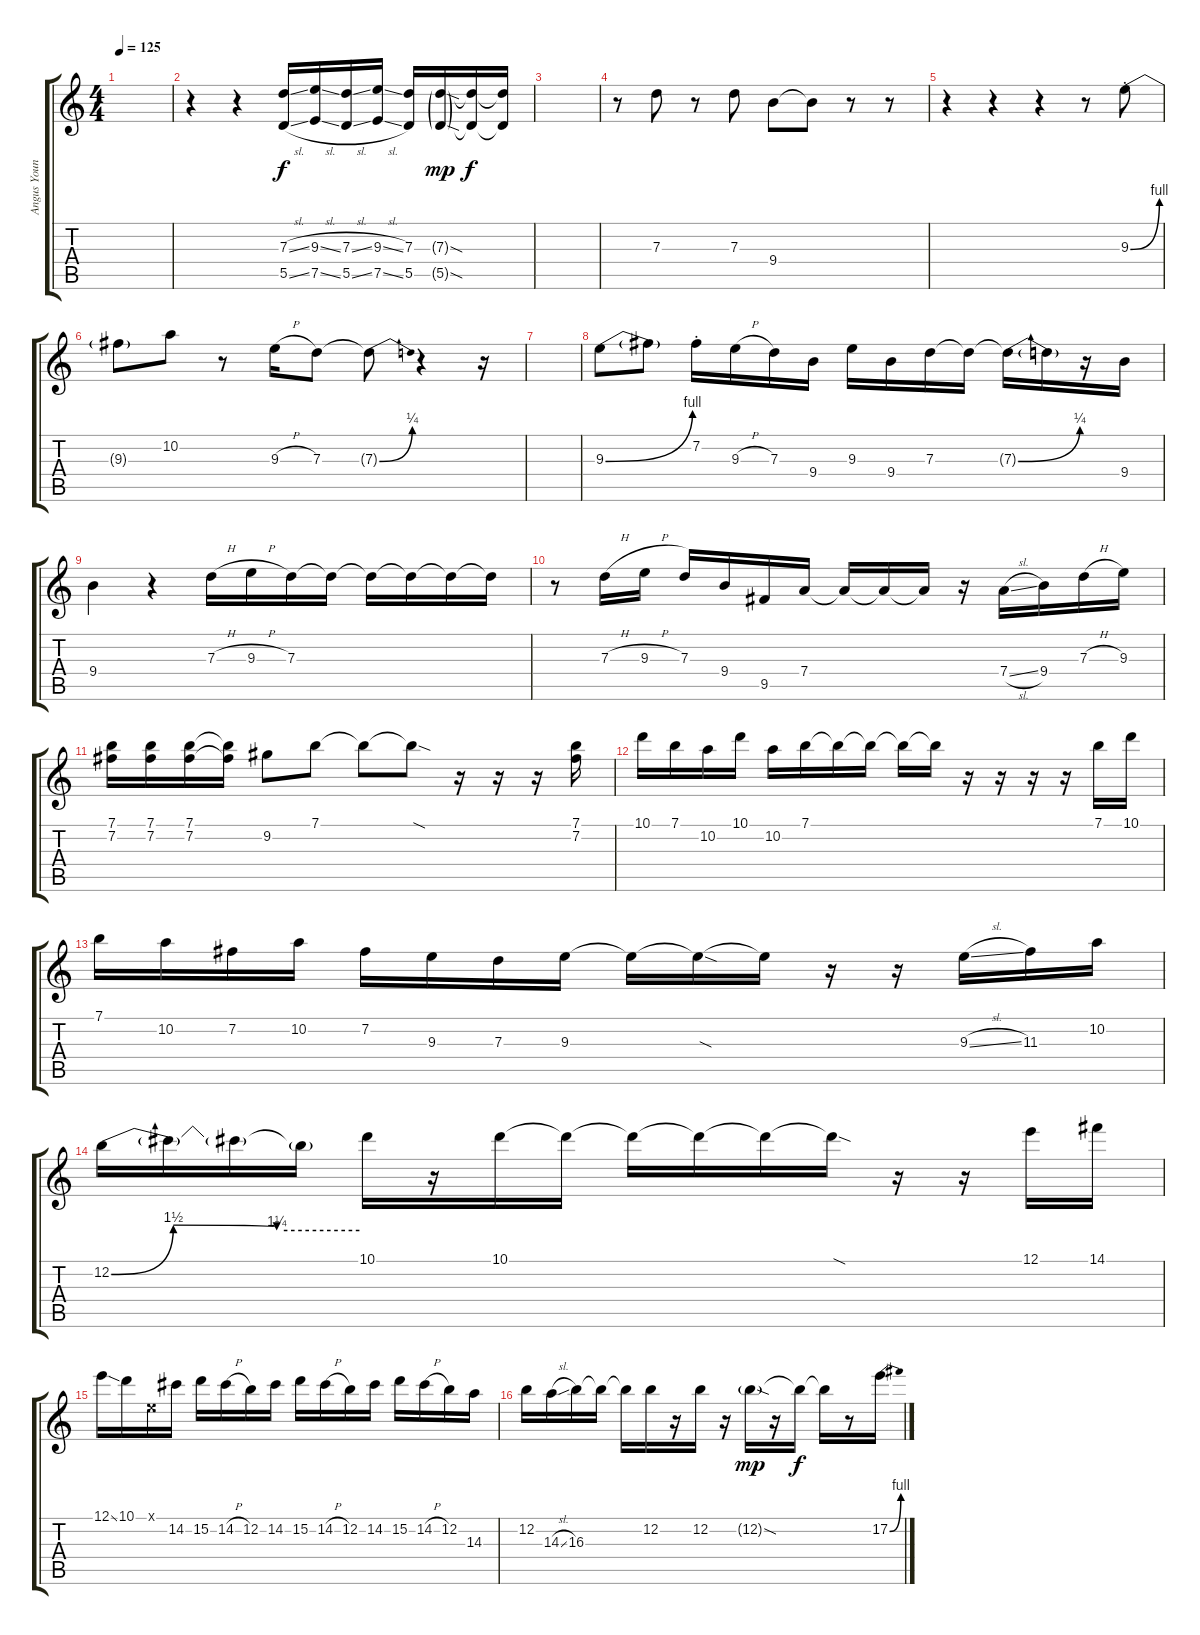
\track ("Angus Young" "Angus Youn") {instrument distortionguitar}
\staff {score tabs}
\tuning (E4 B3 G3 D3 A2 E2) {hide}
\ts (4 4)
\tempo 125
\clef g2
\ks c
|
r.4 r.4 (7.3{sl} 5.5{sl}).16 (9.3{sl} 7.5{sl}).16 (7.3{sl} 5.5{sl}).16 (9.3{sl} 7.5{sl}).16 (7.3 5.5).16 (7.3{sod g} 5.5{sod g}).16{dy mp} (7.3{t} 5.5{t}).16{dy f} (7.3{t} 5.5{t}).16 |
|
r.8 7.3.8 r.8 7.3.8 9.4.8 9.4{t}.8 r.8 r.8 |
r.4 r.4 r.4 r.8 9.3{be (bend 0 0 60 4) st}.8 |
9.3{t}.8 10.2.8 r.8 9.3{h}.16 7.3.8 7.3{be (bend 0 0 60 1) t}.8 r.4 r.16 |
|
9.3{be (bend 0 0 60 4)}.8 9.3{t}.8 7.2{st}.16 9.3{h}.16 7.3.16 9.4.16 9.3.16 9.4.16 7.3.16 7.3{t}.16 7.3{be (bend 0 0 60 1) t}.16 7.3{t}.16 r.16 9.4.16 |
9.4.4 r.4 7.3{h}.16 9.3{h}.16 7.3.16 7.3{t}.16 7.3{t}.16 7.3{t}.16 7.3{t}.16 7.3{t}.16 |
r.8 7.3{h}.16 9.3{h}.16 7.3.16 9.4.16 9.5.16 7.4.16 7.4{t}.16 7.4{t}.16 7.4{t}.16 r.16 7.4{sl}.16 9.4.16 7.3{h}.16 9.3.16 |
(7.1 7.2).16 (7.1 7.2).16 (7.1 7.2).16 (7.1{t} 7.2{t}).16 9.2.8 7.1.8 7.1{t}.8 7.1{sod t}.8 r.16 r.16 r.16 (7.1 7.2).16 |
10.1.16 7.1.16 10.2.16 10.1.16 10.2.16 7.1.16 7.1{t}.16 7.1{t}.16 7.1{t}.16 7.1{t}.16 r.16 r.16 r.16 r.16 7.1.16 10.1.16 |
7.1.16 10.2.16 7.2.16 10.2.16 7.2.16 9.3.16 7.3.16 9.3.16 9.3{t}.16 9.3{sod t}.16 9.3{t}.16 r.16 r.16 9.3{sl}.16 11.3.16 10.2.16 |
12.2{be (custom 0 0 15 6 40 5 60 5)}.16 12.2{t}.16 12.2{t}.16 12.2{t}.16 10.1.16 r.16 10.1.16 10.1{t}.16 10.1{t}.16 10.1{t}.16 10.1{t}.16 10.1{sod t}.16 r.16 r.16 12.1.16 14.1.16 |
12.1{ss}.16 10.1.16 0.1{x}.16 14.2.16 15.2.16 14.2{h}.16 12.2.16 14.2.16 15.2.16 14.2{h}.16 12.2.16 14.2.16 15.2.16 14.2{h}.16 12.2.16 14.3.16 |
12.2.16 14.3{sl}.16 16.3.16 16.3{t}.16 16.3{t}.16 12.2.16 r.16 12.2.16 r.16 12.2{sod g}.16{dy mp} r.16 12.2{t}.16{dy f} 12.2{t}.16 r.8 17.2{be (bend 0 0 60 4)}.16
